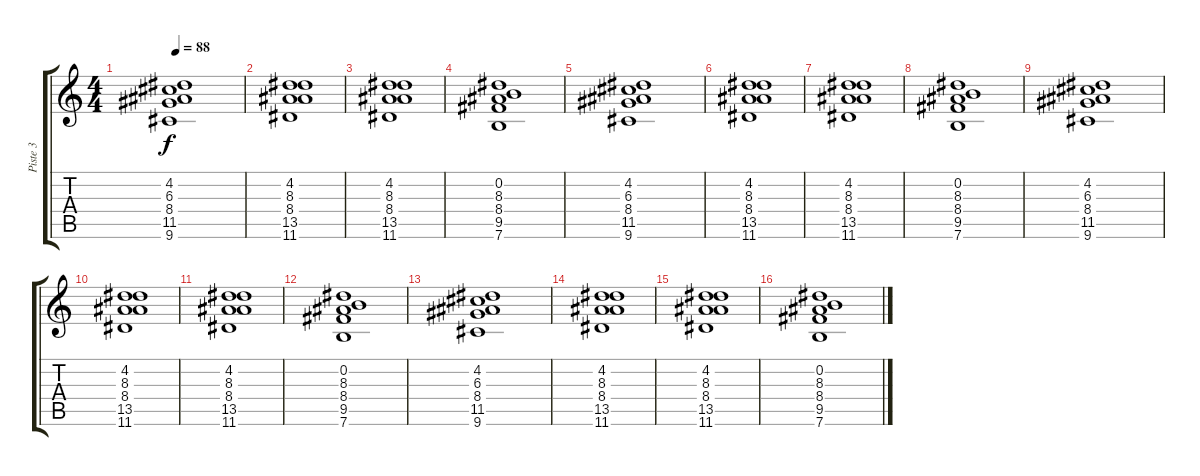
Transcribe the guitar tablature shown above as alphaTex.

\track ("Piste 3" "Piste 3") {instrument electricguitarclean}
\staff {score tabs}
\tuning (E4 B3 G3 D3 A2 E2) {hide}
\ts (4 4)
\tempo 88
\clef g2
\ks c
(4.2 6.3 8.4 11.5 9.6).1{dy f} |
(4.2 8.3 8.4 13.5 11.6).1 |
(4.2 8.3 8.4 13.5 11.6).1 |
(0.2 8.3 8.4 9.5 7.6).1 |
(4.2 6.3 8.4 11.5 9.6).1 |
(4.2 8.3 8.4 13.5 11.6).1 |
(4.2 8.3 8.4 13.5 11.6).1 |
(0.2 8.3 8.4 9.5 7.6).1 |
(4.2 6.3 8.4 11.5 9.6).1 |
(4.2 8.3 8.4 13.5 11.6).1 |
(4.2 8.3 8.4 13.5 11.6).1 |
(0.2 8.3 8.4 9.5 7.6).1 |
(4.2 6.3 8.4 11.5 9.6).1 |
(4.2 8.3 8.4 13.5 11.6).1 |
(4.2 8.3 8.4 13.5 11.6).1 |
(0.2 8.3 8.4 9.5 7.6).1
